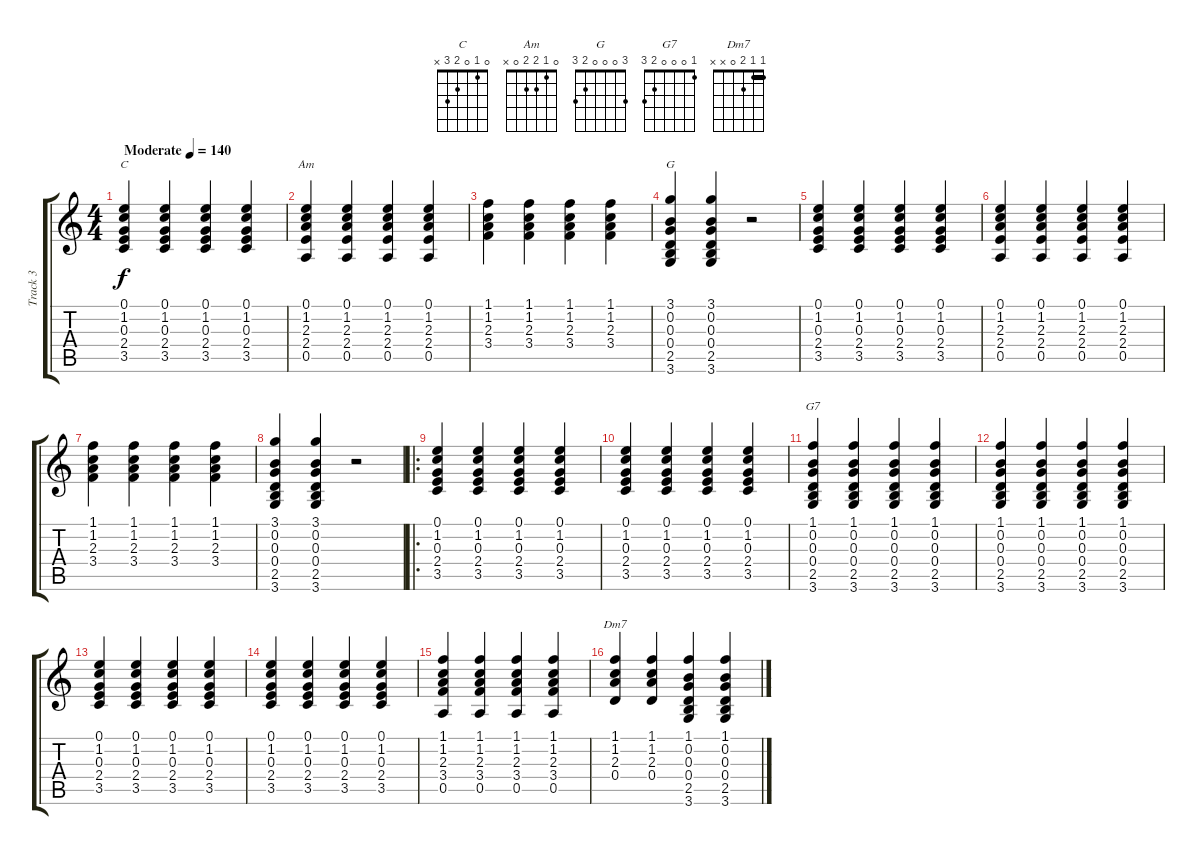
\track ("Track 3" "Track 3") {instrument acousticguitarsteel}
\staff {score tabs}
\tuning (E4 B3 G3 D3 A2 E2) {hide}
\chord ("C" 0 1 0 2 3 x)
\chord ("Am" 0 1 2 2 0 x)
\chord ("G" 3 0 0 0 2 3)
\chord ("G7" 1 0 0 0 2 3)
\chord ("Dm7" 1 1 2 0 x x) {barre 1}
\ts (4 4)
\tempo (140 "Moderate")
\clef g2
\ks c
(0.1 1.2 0.3 2.4 3.5).4{ch "C" dy f instrument acousticguitarsteel} (0.1 1.2 0.3 2.4 3.5).4 (0.1 1.2 0.3 2.4 3.5).4 (0.1 1.2 0.3 2.4 3.5).4 |
(0.1 1.2 2.3 2.4 0.5).4{ch "Am"} (0.1 1.2 2.3 2.4 0.5).4 (0.1 1.2 2.3 2.4 0.5).4 (0.1 1.2 2.3 2.4 0.5).4 |
(1.1 1.2 2.3 3.4).4 (1.1 1.2 2.3 3.4).4 (1.1 1.2 2.3 3.4).4 (1.1 1.2 2.3 3.4).4 |
(3.1 0.2 0.3 0.4 2.5 3.6).4{ch "G"} (3.1 0.2 0.3 0.4 2.5 3.6).4 r.2 |
(0.1 1.2 0.3 2.4 3.5).4 (0.1 1.2 0.3 2.4 3.5).4 (0.1 1.2 0.3 2.4 3.5).4 (0.1 1.2 0.3 2.4 3.5).4 |
(0.1 1.2 2.3 2.4 0.5).4 (0.1 1.2 2.3 2.4 0.5).4 (0.1 1.2 2.3 2.4 0.5).4 (0.1 1.2 2.3 2.4 0.5).4 |
(1.1 1.2 2.3 3.4).4 (1.1 1.2 2.3 3.4).4 (1.1 1.2 2.3 3.4).4 (1.1 1.2 2.3 3.4).4 |
(3.1 0.2 0.3 0.4 2.5 3.6).4 (3.1 0.2 0.3 0.4 2.5 3.6).4 r.2 |
\ro
(0.1 1.2 0.3 2.4 3.5).4 (0.1 1.2 0.3 2.4 3.5).4 (0.1 1.2 0.3 2.4 3.5).4 (0.1 1.2 0.3 2.4 3.5).4 |
(0.1 1.2 0.3 2.4 3.5).4 (0.1 1.2 0.3 2.4 3.5).4 (0.1 1.2 0.3 2.4 3.5).4 (0.1 1.2 0.3 2.4 3.5).4 |
(1.1 0.2 0.3 0.4 2.5 3.6).4{ch "G7"} (1.1 0.2 0.3 0.4 2.5 3.6).4 (1.1 0.2 0.3 0.4 2.5 3.6).4 (1.1 0.2 0.3 0.4 2.5 3.6).4 |
(1.1 0.2 0.3 0.4 2.5 3.6).4 (1.1 0.2 0.3 0.4 2.5 3.6).4 (1.1 0.2 0.3 0.4 2.5 3.6).4 (1.1 0.2 0.3 0.4 2.5 3.6).4 |
(0.1 1.2 0.3 2.4 3.5).4 (0.1 1.2 0.3 2.4 3.5).4 (0.1 1.2 0.3 2.4 3.5).4 (0.1 1.2 0.3 2.4 3.5).4 |
(0.1 1.2 0.3 2.4 3.5).4 (0.1 1.2 0.3 2.4 3.5).4 (0.1 1.2 0.3 2.4 3.5).4 (0.1 1.2 0.3 2.4 3.5).4 |
(1.1 1.2 2.3 3.4 0.5).4 (1.1 1.2 2.3 3.4 0.5).4 (1.1 1.2 2.3 3.4 0.5).4 (1.1 1.2 2.3 3.4 0.5).4 |
(1.1 1.2 2.3 0.4).4{ch "Dm7"} (1.1 1.2 2.3 0.4).4 (1.1 0.2 0.3 0.4 2.5 3.6).4 (1.1 0.2 0.3 0.4 2.5 3.6).4
